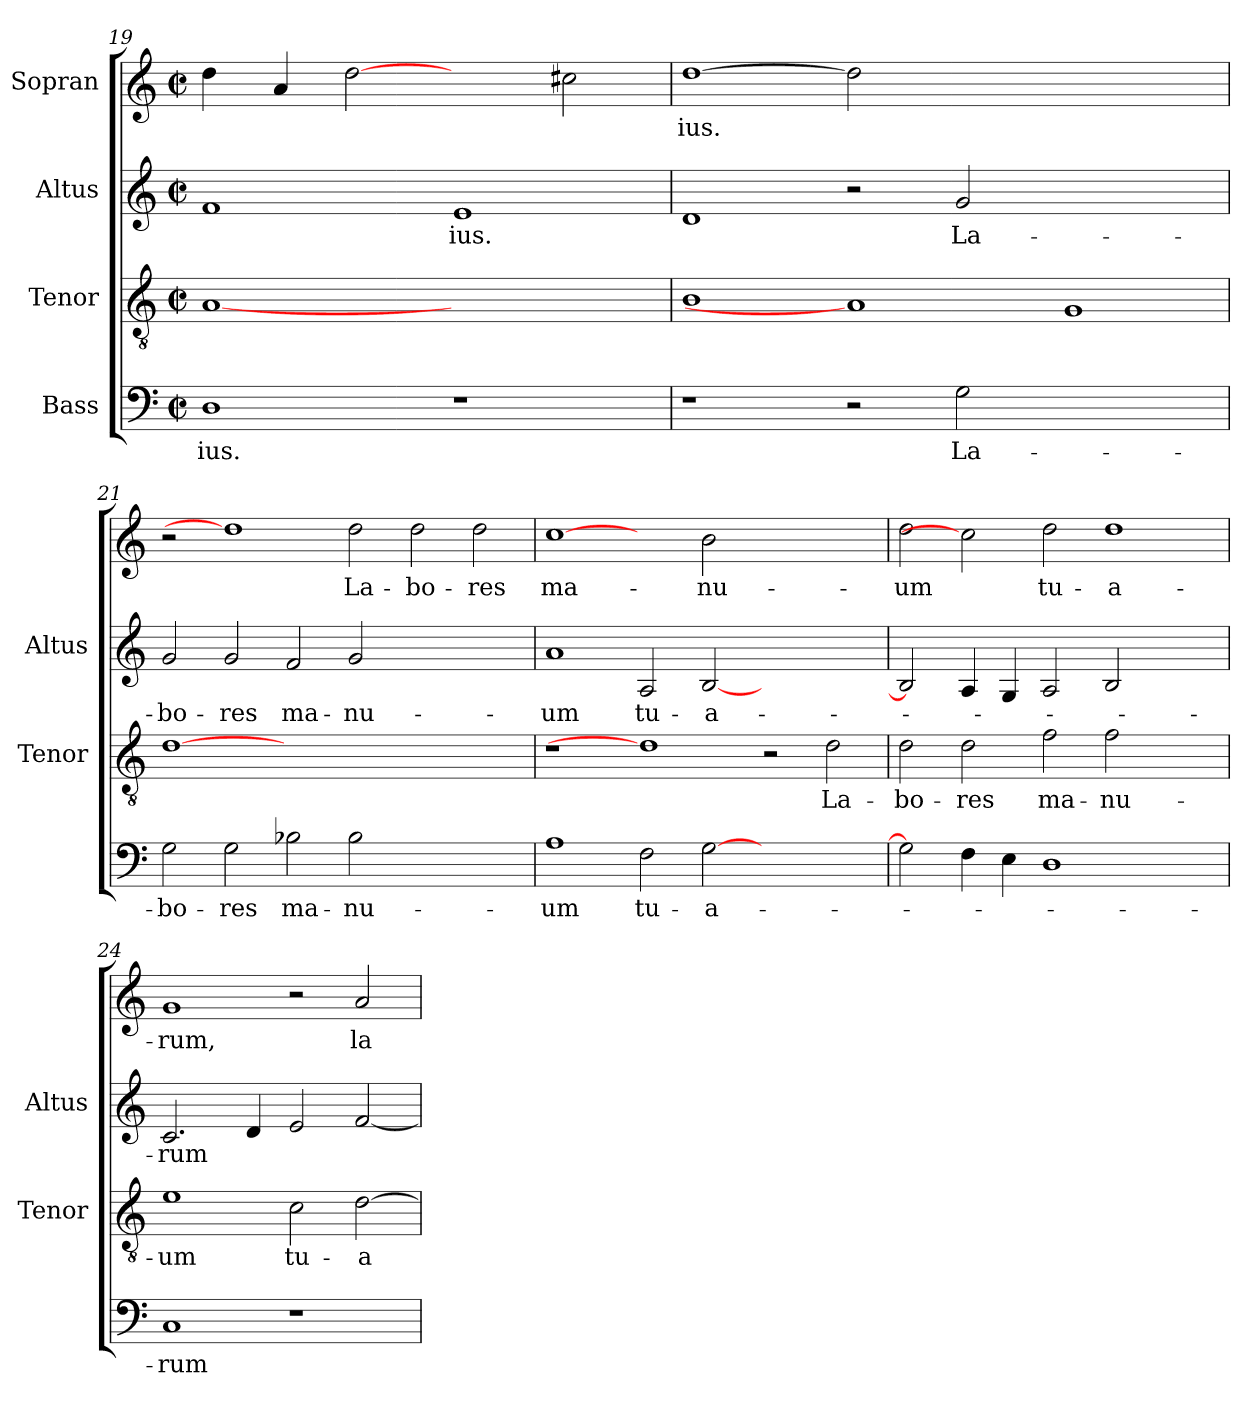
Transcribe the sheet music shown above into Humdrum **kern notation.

**kern	**text	**kern	**text	**kern	**text	**kern	**text
*part4	*part4	*part3	*part3	*part2	*part2	*part1	*part1
*staff4	*staff4	*staff3	*staff3	*staff2	*staff2	*staff1	*staff1
*I"Bass	*	*I"Tenor	*	*I"Altus	*	*I"Sopran	*
*	*	*I'Tenor	*	*I'Altus	*	*	*
*clefF4	*	*clefGv2	*	*clefG2	*	*clefG2	*
*	*	*ITrd7c12	*	*	*	*	*
*k[]	*	*k[]	*	*k[]	*	*k[]	*
*C:	*	*C:	*	*C:	*	*C:	*
*M2/2	*	*M2/2	*	*M2/2	*	*M2/2	*
*met(c|)	*	*met(c|)	*	*met(c|)	*	*met(c|)	*
=19	=19	=19	=19	=19	=19	=19	=19
!	!LO:LY:b:color=#000000	!	!	!	!	!	!
1Di	-ius.	[1AAi	.	1fi	.	4ddi\	.
.	.	.	.	.	.	4ai/	.
.	.	.	.	.	.	[2ddi	.
!	!	!	!	!	!LO:LY:b:color=#000000	!	!
1r	.	1ryy	.	1ei	-ius.	2ryy	.
.	.	.	.	.	.	2cc#Xi\	.
=20	=20	=20	=20	=20	=20	=20	=20
!	!	!	!	!	!	!	!LO:LY:b:color=#000000
1r	.	1BBi	.	1di	.	[1ddi	-ius.
2r	.	1AAi]	.	2r	.	2ddi]	.
!	!LO:LY:b:color=#000000	!	!	!	!	!	!
!	!	!	!	!	!LO:LY:b:color=#000000	!	!
2Gi\	La-	.	.	2gi/	La-	1.ryy	.
1ryy	.	1GGi	.	1ryy	.	.	.
!!LO:PB:g=z
=21	=21	=21	=21	=21	=21	=21	=21
!	!LO:LY:b:color=#000000	!	!	!	!	!	!
!	!	!	!	!	!LO:LY:b:color=#000000	!	!
2Gi\	-bo-	[1Di	.	2gi/	-bo-	2r	.
!	!LO:LY:b:color=#000000	!	!	!	!	!	!
!	!	!	!	!	!LO:LY:b:color=#000000	!	!
2Gi\	-res	.	.	2gi/	-res	1ddi]	.
!	!LO:LY:b:color=#000000	!	!	!	!	!	!
!	!	!	!	!	!LO:LY:b:color=#000000	!	!
2B-Xi\	ma-	0ryy	.	2fi/	ma-	.	.
!	!LO:LY:b:color=#000000	!	!	!	!	!	!
!	!	!	!	!	!LO:LY:b:color=#000000	!	!
!	!	!	!	!	!	!	!LO:LY:b:color=#000000
2B-i\	-nu-	.	.	2gi/	-nu-	2ddi\	La-
!	!	!	!	!	!	!	!LO:LY:b:color=#000000
1ryy	.	.	.	1ryy	.	2ddi\	-bo-
!	!	!	!	!	!	!	!LO:LY:b:color=#000000
.	.	.	.	.	.	2ddi\	-res
=22	=22	=22	=22	=22	=22	=22	=22
!	!LO:LY:b:color=#000000	!	!	!	!	!	!
!	!	!	!	!	!LO:LY:b:color=#000000	!	!
!	!	!	!	!	!	!	!LO:LY:b:color=#000000
1Ai	-um	1r	.	1ai	-um	[1cci	ma-
!	!LO:LY:b:color=#000000	!	!	!	!	!	!
!	!	!	!	!	!LO:LY:b:color=#000000	!	!
2Fi\	tu-	1Di]	.	2Ai/	tu-	2ryy	.
!	!LO:LY:b:color=#000000	!	!	!	!	!	!
!	!	!	!	!	!LO:LY:b:color=#000000	!	!
!	!	!	!	!	!	!	!LO:LY:b:color=#000000
[>2Gi\	-a-	.	.	[<2Bi/	-a-	2bi\	-nu-
1ryy	.	2r	.	1ryy	.	1ryy	.
!	!	!	!LO:LY:b:color=#000000	!	!	!	!
.	.	2Di\	La-	.	.	.	.
=23	=23	=23	=23	=23	=23	=23	=23
!	!	!	!LO:LY:b:color=#000000	!	!	!	!
!	!	!	!	!	!	!	!LO:LY:b:color=#000000
2Gi\]	.	2Di\	-bo-	2Bi/]	.	2ddi\	-um
!	!	!	!LO:LY:b:color=#000000	!	!	!	!
4Fi\	.	2Di\	-res	4Ai/	.	2cci]	.
4Ei\	.	.	.	4Gi/	.	.	.
!	!	!	!LO:LY:b:color=#000000	!	!	!	!
!	!	!	!	!	!	!	!LO:LY:b:color=#000000
1Di	.	2Fi\	ma-	2Ai/	.	2ddi\	tu-
!	!	!	!LO:LY:b:color=#000000	!	!	!	!
!	!	!	!	!	!	!	!LO:LY:b:color=#000000
.	.	2Fi\	-nu-	2Bi/	.	1ddi	-a-
2ryy	.	2ryy	.	2ryy	.	.	.
=24	=24	=24	=24	=24	=24	=24	=24
!	!LO:LY:b:color=#000000	!	!	!	!	!	!
!	!	!	!LO:LY:b:color=#000000	!	!	!	!
!	!	!	!	!	!LO:LY:b:color=#000000	!	!
!	!	!	!	!	!	!	!LO:LY:b:color=#000000
1Ci	-rum	1Ei	-um	2.ci/	-rum	1gi	-rum,
.	.	.	.	4di/	.	.	.
!	!	!	!LO:LY:b:color=#000000	!	!	!	!
1r	.	2Ci\	tu-	2ei/	.	2r	.
!	!	!	!LO:LY:b:color=#000000	!	!	!	!
!	!	!	!	!	!	!	!LO:LY:b:color=#000000
.	.	[>2Di\	-a-	[<2fi/	.	2ai/	la-
=	=	=	=	=	=	=	=
*-	*-	*-	*-	*-	*-	*-	*-
